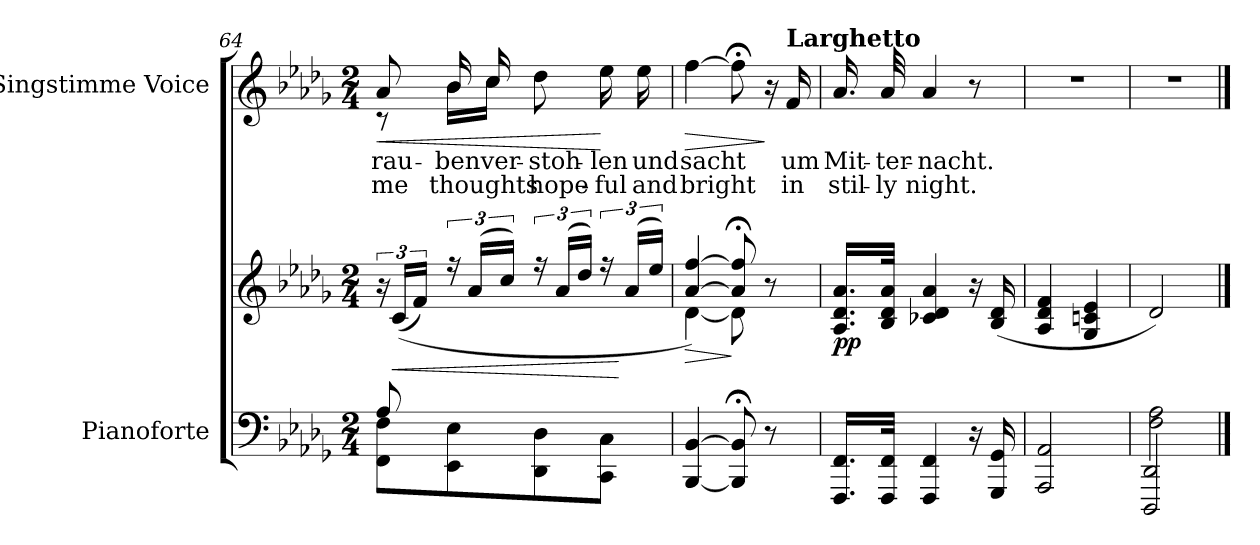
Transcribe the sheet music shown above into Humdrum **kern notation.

**kern	**kern	**dynam	**kern	**text	**text	**dynam
*part2	*part2	*part2	*part1	*part1	*part1	*part1
*staff3	*staff2	*staff2/3	*staff1	*staff1	*staff1	*staff1
*I"Pianoforte	*	*	*I"Singstimme Voice	*	*	*
*I'Pno	*	*	*	*	*	*
*clefF4	*clefG2	*	*clefG2	*	*	*
*k[b-e-a-d-g-]	*k[b-e-a-d-g-]	*	*k[b-e-a-d-g-]	*	*	*
*M2/4	*M2/4	*	*M2/4	*	*	*
=64	=64	=64	=64	=64	=64	=64
*^	*^	*	*	*	*	*
!	!	!	!	!	!	!	!	!LO:HP:b
*	*	*	*	*	*^	*	*	*
8A-/L	8FF\ 8F\L	24r	8ryy	.	8a-/	8r	rau-	me	<
!	!	!	!	!LO:HP:b	!	!	!	!	!
.	.	(<(24c/LL	.	<	.	.	.	.	.
.	.	24f/JJ)	.	.	.	.	.	.	.
4.ryy	8EE-\ 8E-\	24r	8g-X\	.	16b-/	16b-\LL	-ben	thoughts	.
.	.	(<24a-/LL	.	.	.	.	.	.	.
.	.	.	.	.	16cc/	16cc\JJ	ver-	.	.
.	.	24cc/JJ)	.	.	.	.	.	.	.
.	8DD-\ 8D-\	24r	8f\	.	8dd-\	4ryy	-stoh-	hope-	.
.	.	(<24a-/LL	.	.	.	.	.	.	.
.	.	24dd-/JJ)	.	.	.	.	.	.	.
.	8CC\ 8C\J	24r	8e-\J	.	16ee-\	.	-len	-ful	[
.	.	(<24a-/LL	.	[	.	.	.	.	.
.	.	.	.	.	16ee-\	.	und	and	.
.	.	24ee-/JJ)	.	.	.	.	.	.	.
*v	*v	*	*	*	*v	*v	*	*	*
=65	=65	=65	=65	=65	=65	=65	=65
!	!	!	!LO:HP:b	!	!	!	!LO:HP:b
[4BBB-/ [4BB-/	[4a-/ [4ff/)	[4d-\	>	[4ff\	sacht	bright	>
8BBB-/];< 8BB-/];<	8a-/];< 8ff/];<	8d-\]	]	8ff;<\]	.	.	.
8r	8r	8ryy	.	16r	.	.	]
!	!	!	!	!LO:TX:a:B:t=Larghetto	!	!	!
!	!	!	!	!	!	!	!LO:DY:a
!	!	!	!	!	!	!	!LO:DY:n=1:a
.	.	.	.	16f/	um	in	pp other-dynamics
*	*v	*v	*	*	*	*	*
=66	=66	=66	=66	=66	=66	=66
!	!	!LO:DY:b	!	!	!	!
16.FFF/ 16.FF/LL	16.A-/ 16.d-/ 16.a-/LL	pp	16.a-/	Mit-	stil-	.
32FFF/ 32FF/JJk	32B-/ 32d-/ 32a-/JJk	.	32a-/	-ter-	-ly	.
4FFF/ 4FF/	4c-X/ 4d-/ 4a-/	.	4a-/	-nacht.	night.	.
16r	16r	.	8r	.	.	.
16GGG-/ 16GG-/	(>16B-/ 16d-/	.	.	.	.	.
=67	=67	=67	=67	=67	=67	=67
2AAA-/ 2AA-/	4A-/ 4d-/ 4f/	.	2r	.	.	.
.	4G-/ 4cn/ 4e-/	.	.	.	.	.
=68	=68	=68	=68	=68	=68	=68
*^	*	*	*	*	*	*
2F\ 2A-\	2DDD-/ 2DD-/	2d-/)	.	2r	.	.	.
*v	*v	*	*	*	*	*	*
==	==	==	==	==	==	==
*-	*-	*-	*-	*-	*-	*-
